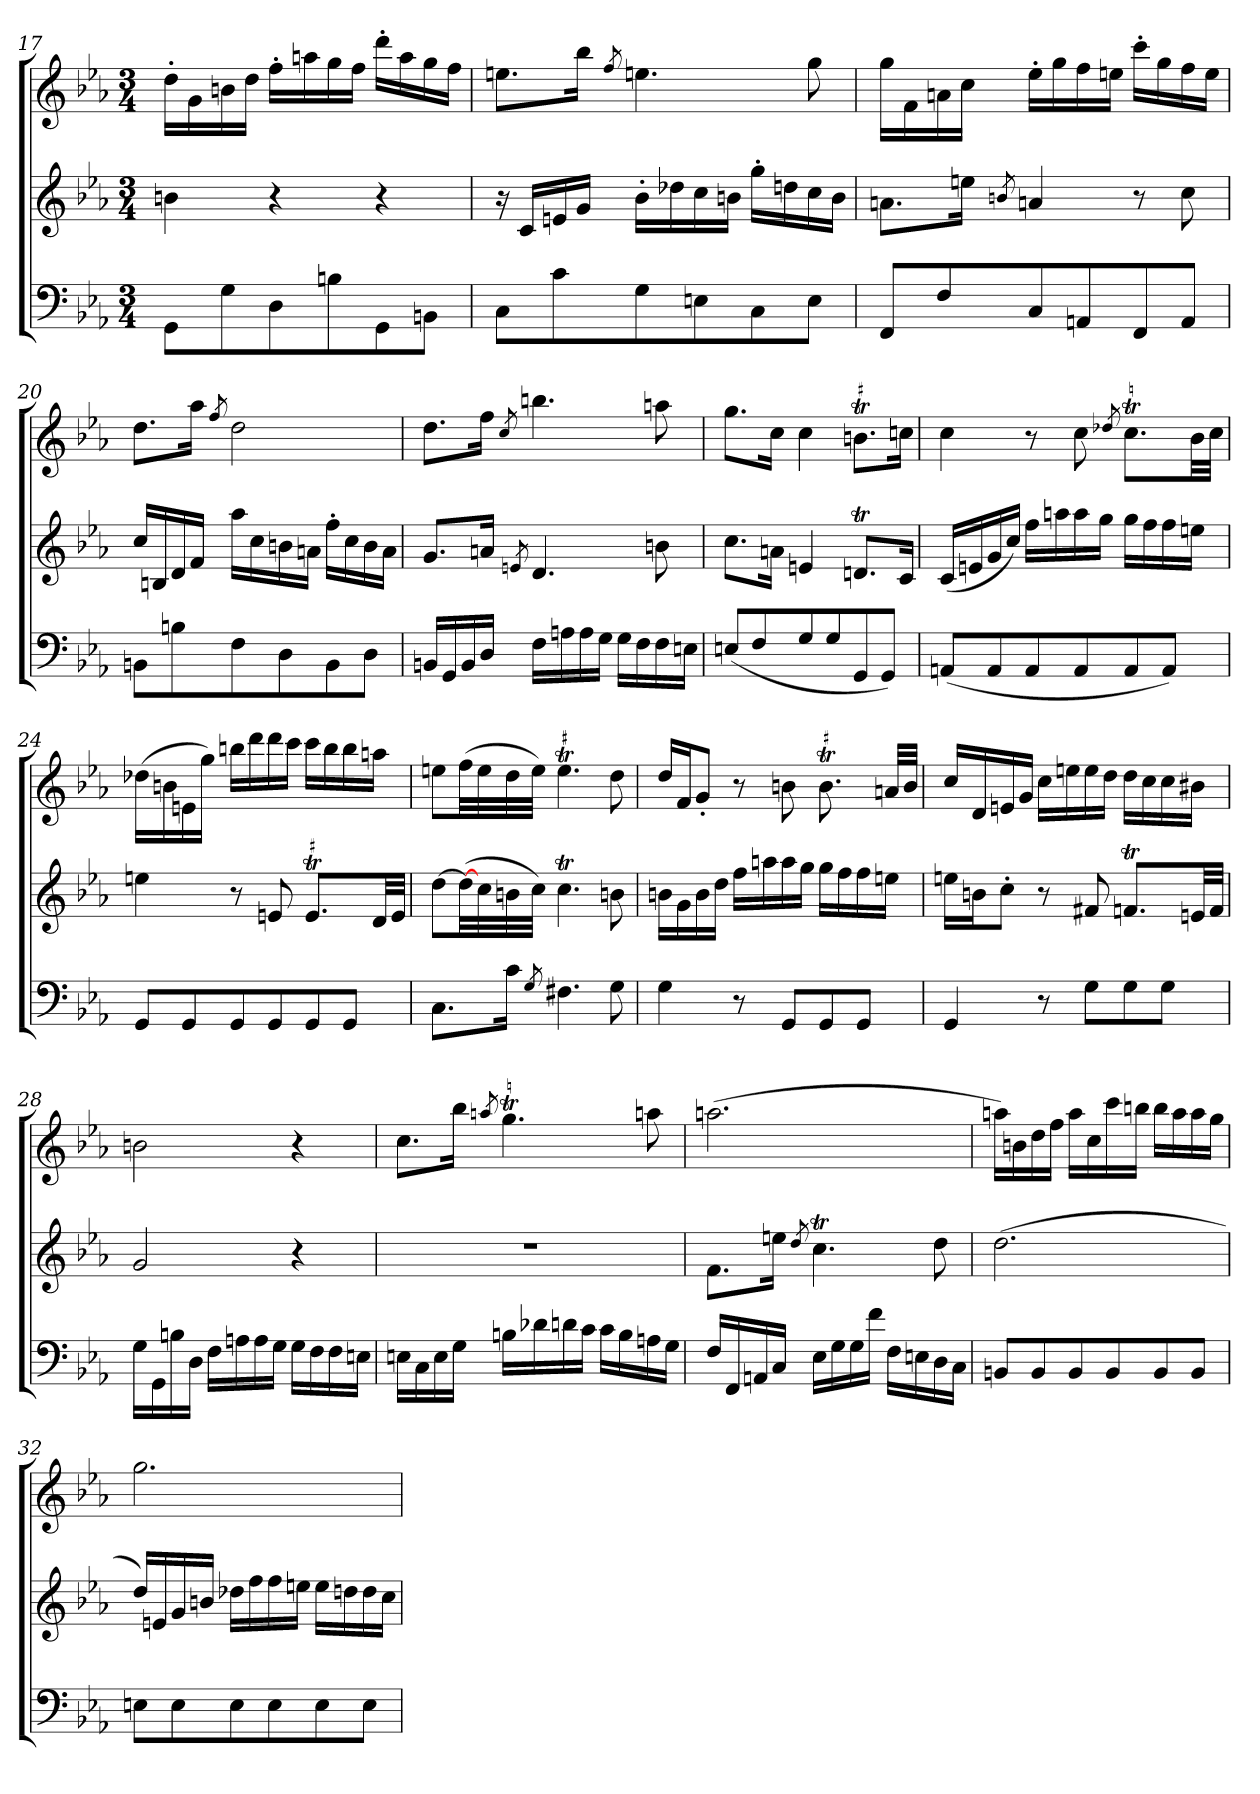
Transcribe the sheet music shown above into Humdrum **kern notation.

**kern	**kern	**kern
*part3	*part2	*part1
*staff3	*staff2	*staff1
*clefF4	*clefG2	*clefG2
*k[b-e-a-]	*k[b-e-a-]	*k[b-e-a-]
*M3/4	*M3/4	*M3/4
=17	=17	=17
8GGL	4bn	16dd'LL
.	.	16g
8G	.	16bn
.	.	16ddJJ
8D	4r	16ff'LL
.	.	16aan
8Bn	.	16gg
.	.	16ffJJ
8GG	4r	16ddd'LL
.	.	16aa
8BBnJ	.	16gg
.	.	16ffJJ
=18	=18	=18
8CL	16r	8.eenL
.	16cLL	.
8c	16en	.
.	16gJJ	16bb-Jk
.	.	8qff
8G	16b-'LL	4.een
.	16dd-X	.
8En	16cc	.
.	16bnJJ	.
8C	16gg'LL	.
.	16ddn	.
8EJ	16cc	8gg
.	16bJJ	.
=19	=19	=19
8FFL	8.anL	16ggLL
.	.	16f
8F	.	16an
.	16eenJk	16ccJJ
.	8qbn	.
8C	4an	16ee-'LL
.	.	16gg
8AAn	.	16ff
.	.	16eenJJ
8FF	8r	16ccc'LL
.	.	16gg
8AAJ	8cc	16ff
.	.	16eeJJ
=20	=20	=20
8BBnL	16ccLL	8.ddL
.	16Bn	.
8Bn	16d	.
.	16fJJ	16aa-Jk
.	.	8qff
8F	16aa-LL	2dd
.	16cc	.
8D	16bn	.
.	16anJJ	.
8BB	16ff'LL	.
.	16cc	.
8DJ	16b	.
.	16aJJ	.
=21	=21	=21
16BBnLL	8.gL	8.ddL
16GG	.	.
16BB	.	.
16DJJ	16anJk	16ffJk
.	8qen	8qcc
16FLL	4.d	4.bbn
16An	.	.
16A	.	.
16GJJ	.	.
16GLL	.	.
16F	.	.
16F	8bn	8aan
16EnJJ	.	.
=22	=22	=22
(<8EnL	8.ccL	8.ggL
8F	.	.
.	16anJk	16ccJk
8G	4en	4cc
8G	.	.
!	!	!LO:TR:acc=#
8GG	8.dnTL	8.bnTL
8GGJ)	.	.
.	16cJk	16ccnJk
=23	=23	=23
(<8AAnL	(<16cLL	4cc
.	16en	.
8AA	16g	.
.	16ccJJ)	.
8AA	16ffLL	8r
.	16aan	.
8AA	16aa	8cc
.	16ggJJ	.
.	.	8qdd-X
8AA	16ggLL	8.ccTL
.	16ff	.
8AAJ)	16ff	.
.	16eenJJ	32b-LL
.	.	32ccJJJ
=24	=24	=24
8GGL	4een	(>16dd-XLL
.	.	16bn
8GG	.	16en
.	.	16ggJJ)
8GG	8r	16bbnLL
.	.	16ddd
8GG	8en	16ddd
.	.	16cccJJ
!	!LO:TR:acc=#	!
8GG	8.eTL	16cccLL
.	.	16bb
8GGJ	.	16bb
.	32dLL	16aanJJ
.	32eJJJ	.
=25	=25	=25
8.CL	[8ddL	8eenL
.	(>32ddLL_	(>32ffLL
.	32cc	32ee
16cJk	32bn	32dd
.	32ccJJJ)	32eeJJJ)
8qG	.	.
!	!	!LO:TR:acc=#
4.F#X	4.ccT	4.eeT
8G	8bn	8dd
=26	=26	=26
4G	16bnLL	16ddLL
.	16g	16fJ
.	16b	8g'J
.	16ddJJ	.
8r	16ffLL	8r
.	16aan	.
8GGL	16aa	8bn
.	16ggJJ	.
!	!	!LO:TR:acc=#
8GG	16ggLL	8.bT
.	16ff	.
8GGJ	16ff	.
.	16eenJJ	32anLLL
.	.	32bJJJ
=27	=27	=27
4GG	16eenLL	16ccLL
.	16bnJ	16d
.	8cc'J	16en
.	.	16gJJ
8r	8r	16ccLL
.	.	16een
8GL	8f#X	16ee
.	.	16ddJJ
8G	8.fnTL	16ddLL
.	.	16cc
8GJ	.	16cc
.	32enLL	16b#XJJ
.	32fJJJ	.
=28	=28	=28
16GLL	2g	2bn
16GG	.	.
16Bn	.	.
16DJJ	.	.
16FLL	.	.
16An	.	.
16A	.	.
16GJJ	.	.
16GLL	4r	4r
16F	.	.
16F	.	.
16EnJJ	.	.
=29	=29	=29
16EnLL	2.r	8.ccL
16C	.	.
16E	.	.
16GJJ	.	16bb-Jk
.	.	8qaan
16BnLL	.	4.ggT
16d-X	.	.
16dn	.	.
16cJJ	.	.
16cLL	.	.
16B	.	.
16An	.	8aan
16GJJ	.	.
=30	=30	=30
16FLL	8.fL	(>2.aan
16FF	.	.
16AAn	.	.
16CJJ	16eenJk	.
.	8qdd	.
16E-LL	4.ccT	.
16G	.	.
16G	.	.
16fJJ	.	.
16FLL	.	.
16En	.	.
16D	8dd	.
16CJJ	.	.
=31	=31	=31
8BBnL	(>2.dd	16aanLL)
.	.	16bn
8BB	.	16dd
.	.	16ffJJ
8BB	.	16aaLL
.	.	16cc
8BB	.	16ccc
.	.	16bbnJJ
8BB	.	16bbLL
.	.	16aa
8BBJ	.	16aa
.	.	16ggJJ
=32	=32	=32
8EnL	16ddLL)	2.gg
.	16en	.
8E	16g	.
.	16bnJJ	.
8E	16dd-XLL	.
.	16ff	.
8E	16ff	.
.	16eenJJ	.
8E	16eeLL	.
.	16ddn	.
8EJ	16dd	.
.	16ccJJ	.
=	=	=
*-	*-	*-
